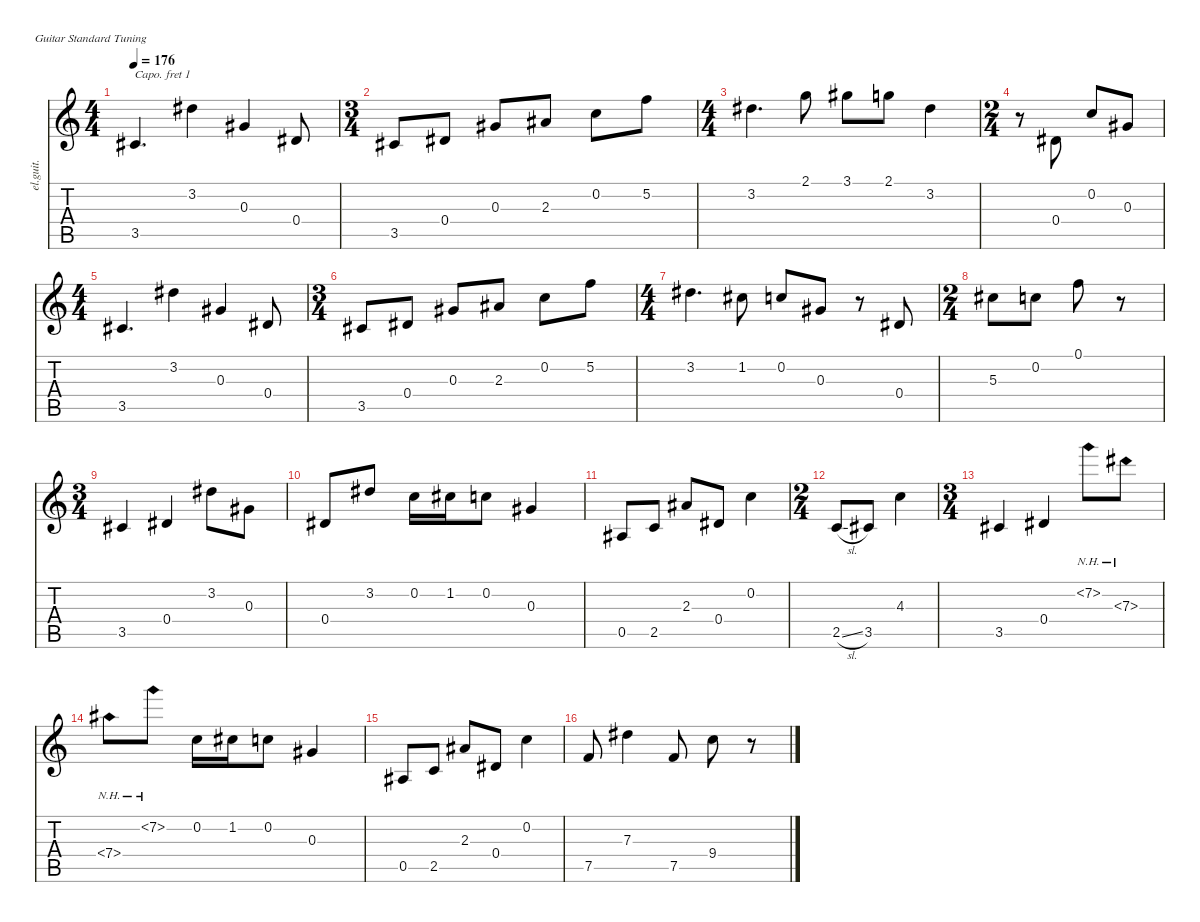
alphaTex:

\defaultSystemsLayout 4
\hideDynamics
\bracketExtendMode nobrackets
\otherSystemsTrackNameOrientation horizontal
\track ("Main" "el.guit.") {instrument electricguitarclean}
\staff {score tabs}
\capo 1
\tuning (E4 B3 G3 D3 A2 E2)
\ts (4 4)
\beaming (8 2 2 2 2)
\tempo 176
\clef g2
\ks c
3.5{acc #}.4{d dy mf beam Up} 3.2{acc #}.4{beam Down} 0.3{acc #}.4{beam Up} 0.4{acc #}.8{beam Up} |
\ts (3 4)
\beaming (8 2 2 2)
3.5{acc #}.8{beam Up} 0.4{acc #}.8{beam Up} 0.3{acc #}.8{beam Up} 2.3{acc #}.8{beam Up} 0.2.8{beam Down} 5.2.8{beam Down} |
\ts (4 4)
\beaming (8 2 2 2 2)
3.2{acc #}.4{d beam Down} 2.1.8{beam Down} 3.1{acc #}.8{beam Down} 2.1.8{beam Down} 3.2{acc #}.4{beam Down} |
\ts (2 4)
\beaming (8 2 2)
r.8{beam Down} 0.4{acc #}.8{beam Up} 0.2.8{beam Up} 0.3{acc #}.8{beam Up} |
\ts (4 4)
\beaming (8 2 2 2 2)
3.5{acc #}.4{d beam Up} 3.2{acc #}.4{beam Down} 0.3{acc #}.4{beam Up} 0.4{acc #}.8{beam Up} |
\ts (3 4)
\beaming (8 2 2 2)
3.5{acc #}.8{beam Up} 0.4{acc #}.8{beam Up} 0.3{acc #}.8{beam Up} 2.3{acc #}.8{beam Up} 0.2.8{beam Down} 5.2.8{beam Down} |
\ts (4 4)
\beaming (8 2 2 2 2)
3.2{acc #}.4{d beam Down} 1.2{acc #}.8{beam Down} 0.2.8{beam Up} 0.3{acc #}.8{beam Up} r.8{beam Up} 0.4{acc #}.8{beam Up} |
\ts (2 4)
\beaming (8 2 2)
5.3{acc #}.8{beam Down} 0.2.8{beam Down} 0.1.8{beam Down} r.8{beam Down} |
\ts (3 4)
\beaming (8 2 2 2)
3.5{acc #}.4{beam Up} 0.4{acc #}.4{beam Up} 3.2{acc #}.8{beam Down} 0.3{acc #}.8{beam Down} |
0.4{acc #}.8{beam Up} 3.2{acc #}.8{beam Up} 0.2.16{beam Down} 1.2{acc #}.16{beam Down} 0.2.8{beam Down} 0.3{acc #}.4{beam Up} |
0.5{acc #}.8{beam Up} 2.5.8{beam Up} 2.3{acc #}.8{beam Up} 0.4{acc #}.8{beam Up} 0.2.4{beam Down} |
\ts (2 4)
\beaming (8 2 2)
2.5{sl}.8{beam Up} 3.5{acc #}.8{beam Up} 4.3.4{beam Down} |
\ts (3 4)
\beaming (8 2 2 2)
3.5{acc #}.4{beam Up} 0.4{acc #}.4{beam Up} 7.2{nh}.8{beam Down} 7.3{nh acc #}.8{beam Down} |
7.4{nh acc #}.8{beam Down} 7.2{nh}.8{beam Down} 0.2.16{beam Down} 1.2{acc #}.16{beam Down} 0.2.8{beam Down} 0.3{acc #}.4{beam Up} |
0.5{acc #}.8{beam Up} 2.5.8{beam Up} 2.3{acc #}.8{beam Up} 0.4{acc #}.8{beam Up} 0.2.4{beam Down} |
7.5.8{beam Up} 7.3{acc #}.4{beam Down} 7.5.8{beam Up} 9.4.8{beam Down} r.8{beam Down}
